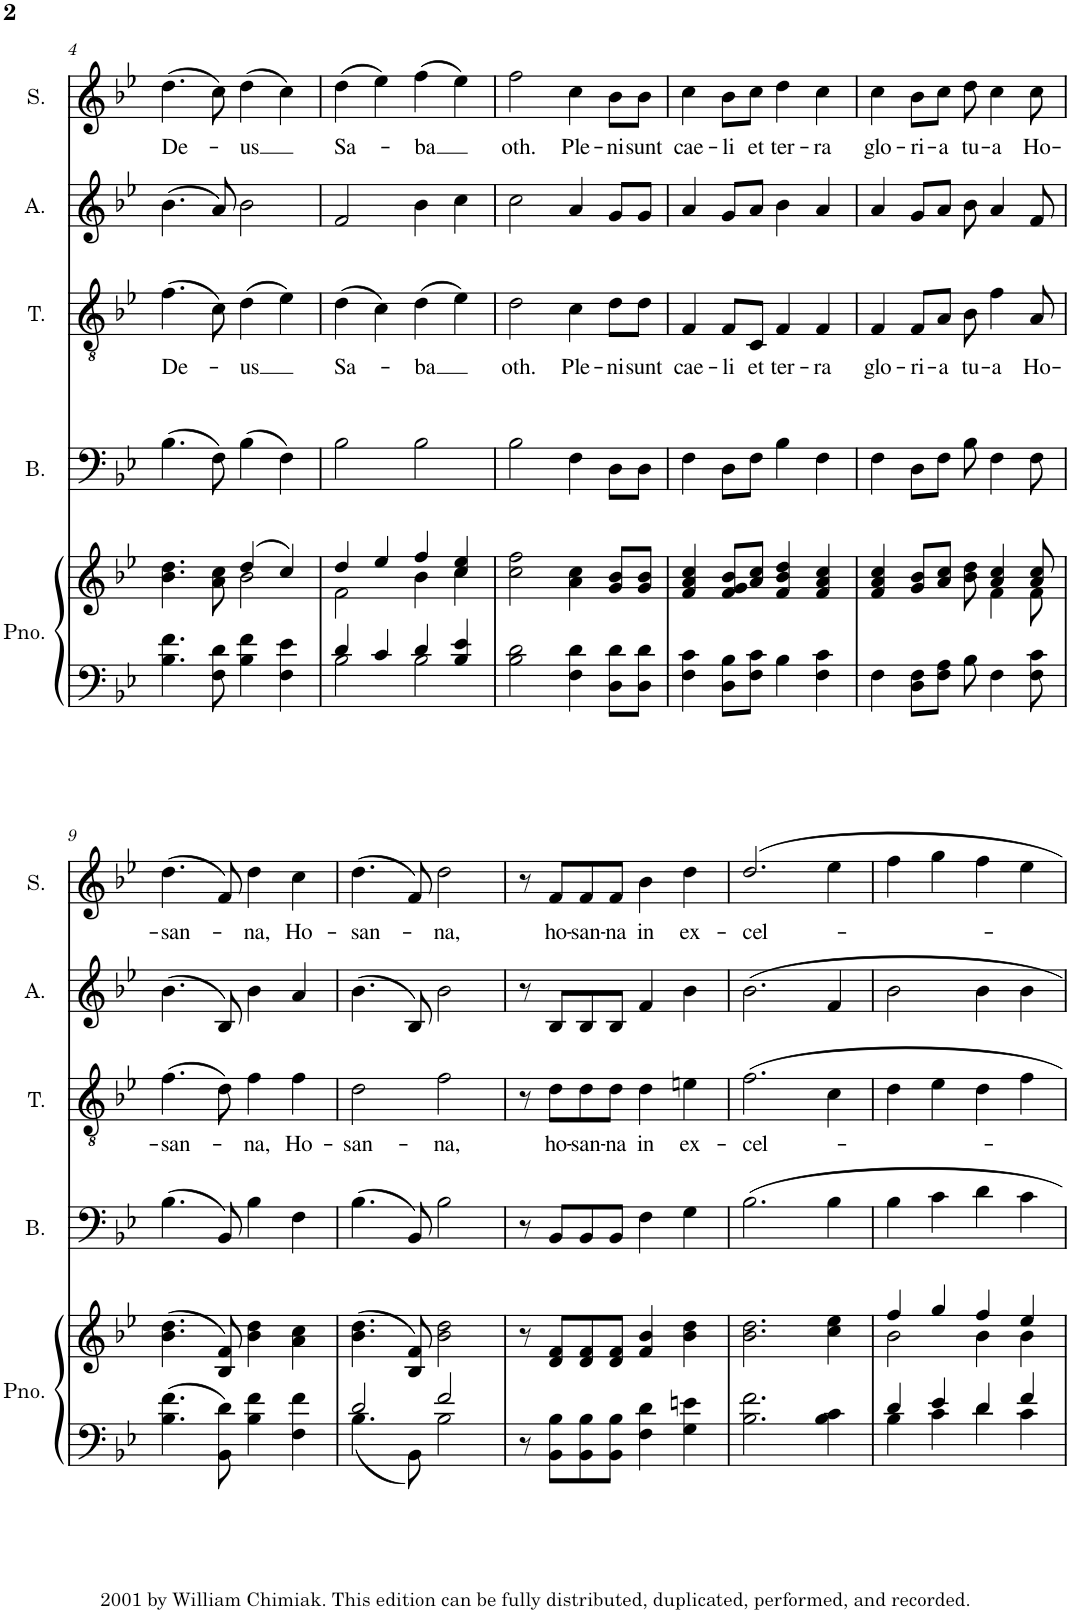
**kern	**kern	**kern	**kern	**text	**kern	**kern	**text
*part5	*part5	*part4	*part3	*part3	*part2	*part1	*part1
*staff6	*staff5	*staff4	*staff3	*staff3	*staff2	*staff1	*staff1
*I"Piano (for rehearsal only)	*	*I"Bass	*I"Tenor	*	*I"Alto	*I"Soprano	*
*I'Pno.	*	*I'B.	*I'T.	*	*I'A.	*I'S.	*
!!LO:PB:g=z
*clefF4	*clefG2	*clefF4	*clefGv2	*	*clefG2	*clefG2	*
*k[b-e-]	*k[b-e-]	*k[b-e-]	*k[b-e-]	*	*k[b-e-]	*k[b-e-]	*
*M4/4	*M4/4	*M4/4	*M4/4	*	*M4/4	*M4/4	*
=4	=4	=4	=4	=4	=4	=4	=4
*	*^	*	*	*	*	*	*
!	!	!	!	!	!LO:LY:b	!	!	!LO:LY:b
4.B-\ 4.f\	4.b-\ 4.dd\	2ryy	(4.B-\	(4.f\	De-	(4.b-\	(4.dd\	De-
8F\ 8d\	8a\ 8cc\	.	8F\)	8c\)	.	8a/)	8cc\)	.
!	!	!	!	!	!LO:LY:b	!	!	!LO:LY:b
4B-\ 4f\	(4dd/	2b-\	(4B-\	(4d\	-us	2b-\	(4dd\	-us
4F\ 4e-\	4cc/)	.	4F\)	4e-\)	.	.	4cc\)	.
=5	=5	=5	=5	=5	=5	=5	=5	=5
*^	*	*	*	*	*	*	*	*
!	!	!	!	!	!	!LO:LY:b	!	!	!LO:LY:b
4d/	2B-\	4dd/	2f\	2B-\	(4d\	Sa-	2f/	(4dd\	Sa-
4c/	.	4ee-/	.	.	4c\)	.	.	4ee-\)	.
!	!	!	!	!	!	!LO:LY:b	!	!	!LO:LY:b
4d/	2B-\	4ff/	4b-\	2B-\	(4d\	-ba	4b-\	(4ff\	-ba
4B-/ 4e-/	.	4cc/ 4ee-/	4cc\	.	4e-\)	.	4cc\	4ee-\)	.
*v	*v	*	*	*	*	*	*	*	*
=6	=6	=6	=6	=6	=6	=6	=6	=6
!	!	!	!	!	!LO:LY:b	!	!	!LO:LY:b
*	*v	*v	*	*	*	*	*	*
2B-\ 2d\	2cc\ 2ff\	2B-\	2d\	oth.	2cc\	2ff\	oth.
!	!	!	!	!LO:LY:b	!	!	!LO:LY:b
4F\ 4d\	4a\ 4cc\	4F\	4c\	Ple-	4a/	4cc\	Ple-
!	!	!	!	!LO:LY:b	!	!	!LO:LY:b
8D\ 8d\L	8g/ 8b-/L	8D\L	8d\L	-ni	8g/L	8b-\L	-ni
!	!	!	!	!LO:LY:b	!	!	!LO:LY:b
8D\ 8d\J	8g/ 8b-/J	8D\J	8d\J	sunt	8g/J	8b-\J	sunt
=7	=7	=7	=7	=7	=7	=7	=7
!	!	!	!	!LO:LY:b	!	!	!LO:LY:b
4F\ 4c\	4f/ 4a/ 4cc/	4F\	4F/	cae-	4a/	4cc\	cae-
!	!	!	!	!LO:LY:b	!	!	!LO:LY:b
8D\ 8B-\L	8f/ 8g/ 8b-/L	8D\L	8F/L	-li	8g/L	8b-\L	-li
!	!	!	!	!LO:LY:b	!	!	!LO:LY:b
8F\ 8c\J	8a/ 8cc/J	8F\J	8C/J	et	8a/J	8cc\J	et
!	!	!	!	!LO:LY:b	!	!	!LO:LY:b
4B-\	4f/ 4b-/ 4dd/	4B-\	4F/	ter-	4b-\	4dd\	ter-
!	!	!	!	!LO:LY:b	!	!	!LO:LY:b
4F\ 4c\	4f/ 4a/ 4cc/	4F\	4F/	-ra	4a/	4cc\	-ra
=8	=8	=8	=8	=8	=8	=8	=8
*	*^	*	*	*	*	*	*
!	!	!	!	!	!LO:LY:b	!	!	!LO:LY:b
4F\	4f/ 4a/ 4cc/	8ryy	4F\	4F/	glo-	4a/	4cc\	glo-
!	!	!	!	!	!LO:LY:b	!	!	!LO:LY:b
*	*v	*v	*	*	*	*	*	*
8D\ 8F\L	8g/ 8b-/L	8D\L	8F/L	-ri-	8g/L	8b-\L	-ri-
!	!	!	!	!LO:LY:b	!	!	!LO:LY:b
8F\ 8A\J	8a/ 8cc/J	8F\J	8A/J	-a	8a/J	8cc\J	-a
!	!	!	!	!LO:LY:b	!	!	!LO:LY:b
8B-\	8b-\ 8dd\	8B-\	8B-\	tu-	8b-\	8dd\	tu-
*	*^	*	*	*	*	*	*
!	!	!	!	!	!LO:LY:b	!	!	!LO:LY:b
4F\	4a/ 4cc/	4f\	4F\	4f\	-a	4a/	4cc\	-a
!	!	!	!	!	!LO:LY:b	!	!	!LO:LY:b
8F\ 8c\	8a/ 8cc/	8f\	8F\	8A/	Ho-	8f/	8cc\	Ho-
!!LO:LB:g=z
=9	=9	=9	=9	=9	=9	=9	=9	=9
!	!	!	!	!	!LO:LY:b	!	!	!LO:LY:b
*	*v	*v	*	*	*	*	*	*
4.B-\ 4.f\	(4.b-\ 4.dd\	(4.B-\	(4.f\	-san-	(4.b-\	(4.dd\	-san-
8BB-\ 8d\	8B-/ 8f/)	8BB-/)	8d\)	.	8B-/)	8f/)	.
!	!	!	!	!LO:LY:b	!	!	!LO:LY:b
4B-\ 4f\	4b-\ 4dd\	4B-\	4f\	-na,	4b-\	4dd\	-na,
!	!	!	!	!LO:LY:b	!	!	!LO:LY:b
4F\ 4f\	4a\ 4cc\	4F\	4f\	Ho-	4a/	4cc\	Ho-
=10	=10	=10	=10	=10	=10	=10	=10
*^	*	*	*	*	*	*	*
!	!	!	!	!	!LO:LY:b	!	!	!LO:LY:b
2d/	4.B-\	(4.b-\ 4.dd\	(4.B-\	2d\	-san-	(4.b-\	(4.dd\	-san-
.	8BB-\	8B-/ 8f/)	8BB-/)	.	.	8B-/)	8f/)	.
!	!	!	!	!	!LO:LY:b	!	!	!LO:LY:b
2f/	2B-\	2b-\ 2dd\	2B-\	2f\	-na,	2b-\	2dd\	-na,
*v	*v	*	*	*	*	*	*	*
=11	=11	=11	=11	=11	=11	=11	=11
8r	8r	8r	8r	.	8r	8r	.
!	!	!	!	!LO:LY:b	!	!	!LO:LY:b
8BB-\ 8B-\L	8d/ 8f/L	8BB-/L	8d\L	ho-	8B-/L	8f/L	ho-
!	!	!	!	!LO:LY:b	!	!	!LO:LY:b
8BB-\ 8B-\	8d/ 8f/	8BB-/	8d\	-san-	8B-/	8f/	-san-
!	!	!	!	!LO:LY:b	!	!	!LO:LY:b
8BB-\ 8B-\J	8d/ 8f/J	8BB-/J	8d\J	-na	8B-/J	8f/J	-na
!	!	!	!	!LO:LY:b	!	!	!LO:LY:b
4F\ 4d\	4f/ 4b-/	4F\	4d\	in	4f/	4b-\	in
!	!	!	!	!LO:LY:b	!	!	!LO:LY:b
4G\ 4en\	4b-\ 4dd\	4G\	4en\	ex-	4b-\	4dd\	ex-
=12	=12	=12	=12	=12	=12	=12	=12
!	!	!	!	!LO:LY:b	!	!	!LO:LY:b
2.B-\ 2.f\	2.b-\ 2.dd\	2.B-\	2.f\	-cel-	2.b-\	2.dd/	-cel-
4B-\ 4c\	4cc\ 4ee-\	4B-\	4c\	.	4f/	4ee-\	.
=13	=13	=13	=13	=13	=13	=13	=13
*^	*^	*	*	*	*	*	*
4d/	4B-\	4ff/	2b-\	4B-\	4d\	.	2b-\	4ff\	.
4e-/	4c\	4gg/	.	4c\	4e-\	.	.	4gg\	.
4d/	4d\	4ff/	4b-\	4d\	4d\	.	4b-\	4ff\	.
4f/	4c\	4ee-/	4b-\	4c\	4f\	.	4b-\	4ee-\	.
*v	*v	*	*	*	*	*	*	*	*
*	*v	*v	*	*	*	*	*	*
=	=	=	=	=	=	=	=
*-	*-	*-	*-	*-	*-	*-	*-
